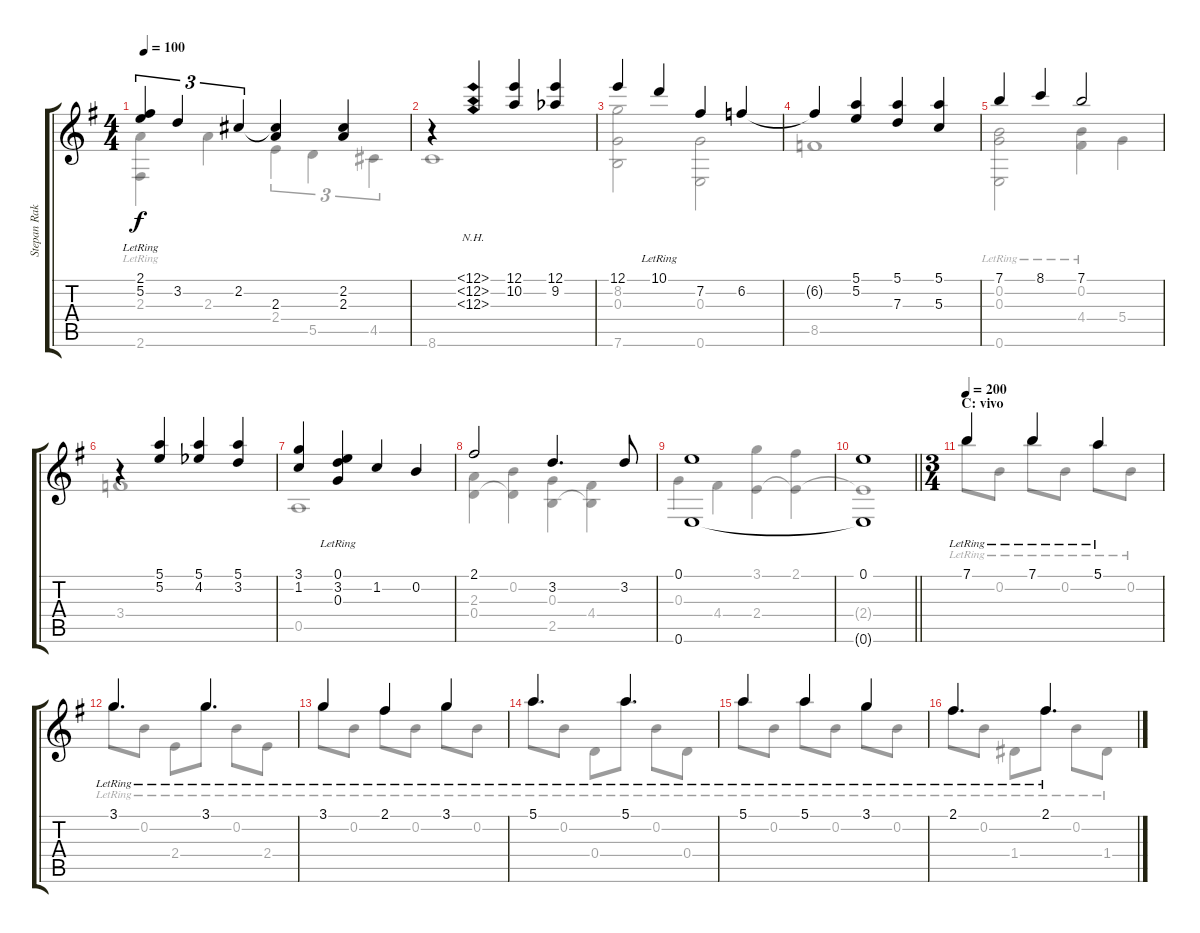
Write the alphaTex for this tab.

\track ("Stepan Rak" "Stepan Rak") {instrument acousticguitarnylon}
\staff {score tabs}
\tuning (E4 B3 G3 D3 A2 E2) {hide}
\voice
\ts (4 4)
\tempo 100
\clef g2
\ks g
(2.1{lr} 5.2).4{tu (3 2) dy f} 3.2.4{tu (3 2)} 2.2.4{tu (3 2)} (2.2{t} 2.3).4 (2.2 2.3).4 |
r.4 (12.1{nh} 12.2{nh} 12.3{nh}).4 (12.1 10.2).4 (12.1 9.2{acc b}).4 |
12.1.4 10.1{lr}.4 7.2.4 6.2.4 |
6.2{t}.4 (5.1 5.2).4 (5.1 7.3).4 (5.1 5.3).4 |
7.1.4 8.1.4 7.1.2 |
r.4 (5.1 5.2).4 (5.1 4.2{acc b}).4 (5.1 3.2).4 |
(3.1 1.2).4 (0.1{lr} 3.2 0.3{lr}).4 1.2.4 0.2.4 |
2.1.2 3.2.4{d} 3.2.8 |
(0.1 0.6).1 |
\barLineRight lightlight
(0.1 0.6{t}).1 |
\ts (3 4)
\section ("" "C: vivo")
\tempo 200
7.1{lr}.4 7.1{lr}.4 5.1{lr}.4 |
3.1{lr}.4{d} 3.1{lr}.4{d} |
3.1{lr}.4 2.1{lr}.4 3.1{lr}.4 |
5.1{lr}.4{d} 5.1{lr}.4{d} |
5.1{lr}.4 5.1{lr}.4 3.1{lr}.4 |
2.1{lr}.4{d} 2.1{lr}.4{d}
\voice
\clef g2
\ottava regular
\simile none
\ks g
(2.3 2.6{lr}).4{dy f} 2.3.4 2.4.4{tu (3 2)} 5.5.4{tu (3 2)} 4.5.4{tu (3 2)} |
8.6.1 |
(8.2 0.3 7.6).2 (0.3 0.6).2 |
8.5.1 |
(0.2 0.3 0.6{lr}).2 (0.2{lr} 4.4).4 5.4.4 |
3.4.1 |
0.5.1 |
(2.3 0.4).4 (0.2 0.4{t}).4 (0.3 2.5).4 (4.4 2.5{t}).4 |
0.3.4 4.4.4 (3.1 2.4).4 (2.1 2.4{t}).4 |
\barLineRight lightlight
2.4{t}.1 |
7.1{lr}.8 0.2{lr}.8 7.1{lr}.8 0.2{lr}.8 5.1{lr}.8 0.2{lr}.8 |
3.1{lr}.8 0.2{lr}.8 2.4{lr}.8 3.1{lr}.8 0.2{lr}.8 2.4{lr}.8 |
3.1{lr}.8 0.2{lr}.8 2.1{lr}.8 0.2{lr}.8 3.1{lr}.8 0.2{lr}.8 |
5.1{lr}.8 0.2{lr}.8 0.4{lr}.8 5.1{lr}.8 0.2{lr}.8 0.4{lr}.8 |
5.1{lr}.8 0.2{lr}.8 5.1{lr}.8 0.2{lr}.8 3.1{lr}.8 0.2{lr}.8 |
2.1{lr}.8 0.2{lr}.8 1.4{lr}.8 2.1{lr}.8 0.2{lr}.8 1.4{lr}.8
